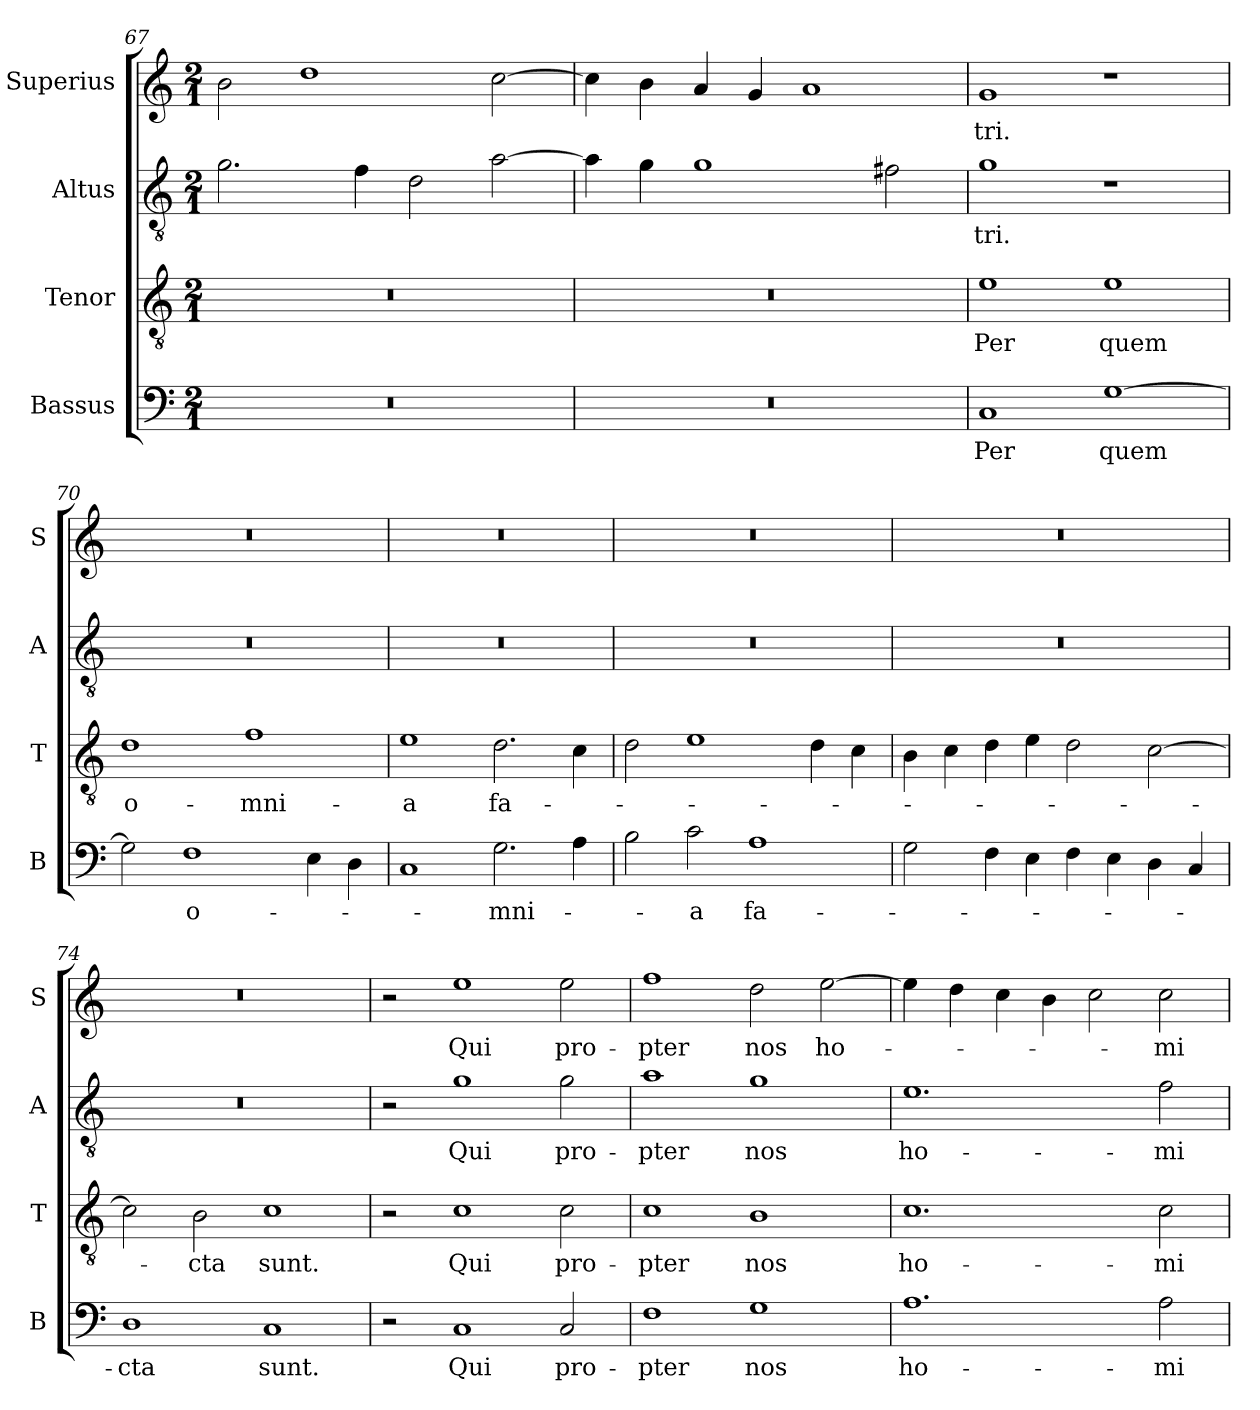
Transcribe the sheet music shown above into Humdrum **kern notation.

**kern	**text	**kern	**text	**kern	**text	**kern	**text
*part4	*part4	*part3	*part3	*part2	*part2	*part1	*part1
*staff4	*staff4	*staff3	*staff3	*staff2	*staff2	*staff1	*staff1
*I"Bassus	*	*I"Tenor	*	*I"Altus	*	*I"Superius	*
*I'B	*	*I'T	*	*I'A	*	*I'S	*
*clefF4	*	*clefGv2	*	*clefGv2	*	*clefG2	*
*k[]	*	*k[]	*	*k[]	*	*k[]	*
*M2/1	*	*M2/1	*	*M2/1	*	*M2/1	*
=67	=67	=67	=67	=67	=67	=67	=67
0r	.	0r	.	2.g\	.	2b\	.
.	.	.	.	.	.	1dd	.
.	.	.	.	4f\	.	.	.
.	.	.	.	2d\	.	.	.
.	.	.	.	[2a\	.	[2cc\	.
=68	=68	=68	=68	=68	=68	=68	=68
0r	.	0r	.	4a\]	.	4cc\]	.
.	.	.	.	4g\	.	4b\	.
.	.	.	.	1g	.	4a/	.
.	.	.	.	.	.	4g/	.
.	.	.	.	.	.	1a	.
.	.	.	.	2f#X\	.	.	.
=69	=69	=69	=69	=69	=69	=69	=69
1C	Per	1e	Per	1g	-tri.	1g	-tri.
[1G	quem	1e	quem	1r	.	1r	.
=70	=70	=70	=70	=70	=70	=70	=70
2G\]	.	1d	o-	0r	.	0r	.
1F	o-	.	.	.	.	.	.
.	.	1f	-mni-	.	.	.	.
4E\	.	.	.	.	.	.	.
4D\	.	.	.	.	.	.	.
=71	=71	=71	=71	=71	=71	=71	=71
1C	.	1e	-a	0r	.	0r	.
2.G\	-mni-	2.d\	fa-	.	.	.	.
4A\	.	4c\	.	.	.	.	.
=72	=72	=72	=72	=72	=72	=72	=72
2B\	.	2d\	.	0r	.	0r	.
2c\	-a	1e	.	.	.	.	.
1A	fa-	.	.	.	.	.	.
.	.	4d\	.	.	.	.	.
.	.	4c\	.	.	.	.	.
=73	=73	=73	=73	=73	=73	=73	=73
2G\	.	4B\	.	0r	.	0r	.
.	.	4c\	.	.	.	.	.
4F\	.	4d\	.	.	.	.	.
4E\	.	4e\	.	.	.	.	.
4F\	.	2d\	.	.	.	.	.
4E\	.	.	.	.	.	.	.
4D\	.	[2c\	.	.	.	.	.
4C/	.	.	.	.	.	.	.
=74	=74	=74	=74	=74	=74	=74	=74
1D	-cta	2c\]	.	0r	.	0r	.
.	.	2B\	-cta	.	.	.	.
1C	sunt.	1c	sunt.	.	.	.	.
=75	=75	=75	=75	=75	=75	=75	=75
2r	.	2r	.	2r	.	2r	.
1C	Qui	1c	Qui	1g	Qui	1ee	Qui
2C/	pro-	2c\	pro-	2g\	pro-	2ee\	pro-
=76	=76	=76	=76	=76	=76	=76	=76
1F	-pter	1c	-pter	1a	-pter	1ff	-pter
1G	nos	1B	nos	1g	nos	2dd\	nos
.	.	.	.	.	.	[2ee\	ho-
=77	=77	=77	=77	=77	=77	=77	=77
1.A	ho-	1.c	ho-	1.e	ho-	4ee\]	.
.	.	.	.	.	.	4dd\	.
.	.	.	.	.	.	4cc\	.
.	.	.	.	.	.	4b\	.
.	.	.	.	.	.	2cc\	.
2A\	-mi-	2c\	-mi-	2f\	-mi-	2cc\	-mi-
=	=	=	=	=	=	=	=
*-	*-	*-	*-	*-	*-	*-	*-
